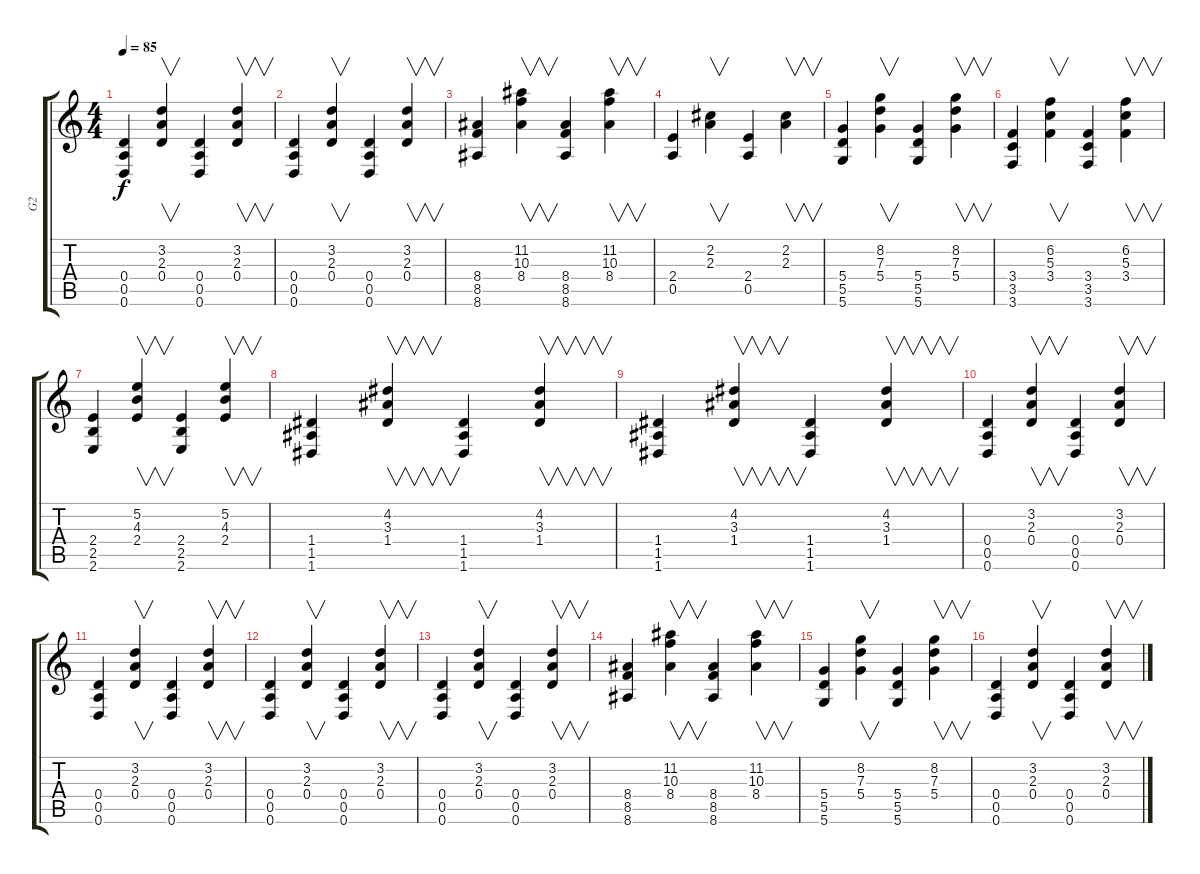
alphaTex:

\track ("G2" "G2") {instrument overdrivenguitar}
\staff {score tabs}
\tuning (E4 B3 G3 D3 A2 D2) {hide}
\ts (4 4)
\tempo 85
\clef g2
\ks c
(0.4 0.5 0.6).4{dy f} (3.2 2.3 0.4).4{v} (0.4 0.5 0.6).4 (3.2 2.3 0.4).4{v} |
(0.4 0.5 0.6).4 (3.2 2.3 0.4).4{v} (0.4 0.5 0.6).4 (3.2 2.3 0.4).4{v} |
(8.4 8.5 8.6).4 (11.2 10.3 8.4).4{v} (8.4 8.5 8.6).4 (11.2 10.3 8.4).4{v} |
(2.4 0.5).4 (2.2 2.3).4{v} (2.4 0.5).4 (2.2 2.3).4{v} |
(5.4 5.5 5.6).4 (8.2 7.3 5.4).4{v} (5.4 5.5 5.6).4 (8.2 7.3 5.4).4{v} |
(3.4 3.5 3.6).4 (6.2 5.3 3.4).4{v} (3.4 3.5 3.6).4 (6.2 5.3 3.4).4{v} |
(2.4 2.5 2.6).4 (5.2 4.3 2.4).4{v} (2.4 2.5 2.6).4 (5.2 4.3 2.4).4{v} |
(1.4 1.5 1.6).4 (4.2 3.3 1.4).4{v} (1.4 1.5 1.6).4 (4.2 3.3 1.4).4{v} |
(1.4 1.5 1.6).4 (4.2 3.3 1.4).4{v} (1.4 1.5 1.6).4 (4.2 3.3 1.4).4{v} |
(0.4 0.5 0.6).4 (3.2 2.3 0.4).4{v} (0.4 0.5 0.6).4 (3.2 2.3 0.4).4{v} |
(0.4 0.5 0.6).4 (3.2 2.3 0.4).4{v} (0.4 0.5 0.6).4 (3.2 2.3 0.4).4{v} |
(0.4 0.5 0.6).4 (3.2 2.3 0.4).4{v} (0.4 0.5 0.6).4 (3.2 2.3 0.4).4{v} |
(0.4 0.5 0.6).4 (3.2 2.3 0.4).4{v} (0.4 0.5 0.6).4 (3.2 2.3 0.4).4{v} |
(8.4 8.5 8.6).4 (11.2 10.3 8.4).4{v} (8.4 8.5 8.6).4 (11.2 10.3 8.4).4{v} |
(5.4 5.5 5.6).4 (8.2 7.3 5.4).4{v} (5.4 5.5 5.6).4 (8.2 7.3 5.4).4{v} |
(0.4 0.5 0.6).4 (3.2 2.3 0.4).4{v} (0.4 0.5 0.6).4 (3.2 2.3 0.4).4{v}
